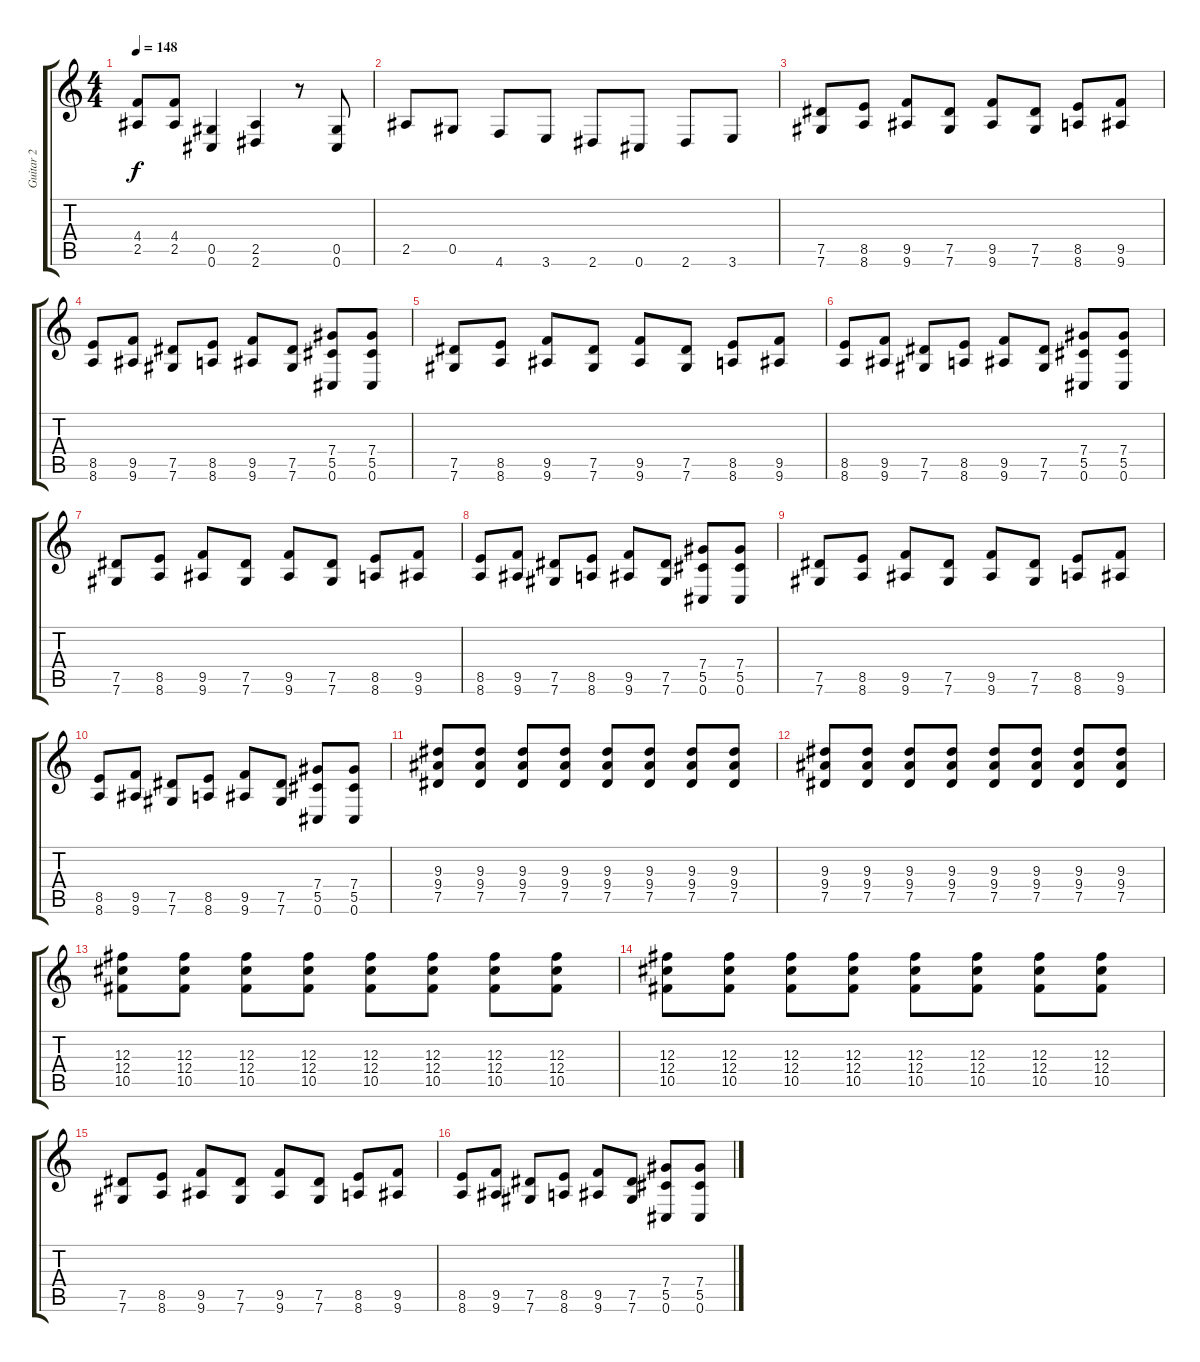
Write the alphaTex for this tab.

\track ("Guitar 2" "Guitar 2") {instrument distortionguitar}
\staff {score tabs}
\tuning (Eb4 Bb3 Gb3 Db3 Ab2 Db2) {hide}
\ts (4 4)
\tempo 148
\clef g2
\ks c
(4.4 2.5).8{dy f} (4.4 2.5).8 (0.5 0.6).4 (2.5 2.6).4 r.8 (0.5 0.6).8 |
2.5.8 0.5.8 4.6.8 3.6.8 2.6.8 0.6.8 2.6.8 3.6.8 |
(7.5 7.6).8 (8.5 8.6).8 (9.5 9.6).8 (7.5 7.6).8 (9.5 9.6).8 (7.5 7.6).8 (8.5 8.6).8 (9.5 9.6).8 |
(8.5 8.6).8 (9.5 9.6).8 (7.5 7.6).8 (8.5 8.6).8 (9.5 9.6).8 (7.5 7.6).8 (7.4 5.5 0.6).8 (7.4 5.5 0.6).8 |
(7.5 7.6).8 (8.5 8.6).8 (9.5 9.6).8 (7.5 7.6).8 (9.5 9.6).8 (7.5 7.6).8 (8.5 8.6).8 (9.5 9.6).8 |
(8.5 8.6).8 (9.5 9.6).8 (7.5 7.6).8 (8.5 8.6).8 (9.5 9.6).8 (7.5 7.6).8 (7.4 5.5 0.6).8 (7.4 5.5 0.6).8 |
(7.5 7.6).8 (8.5 8.6).8 (9.5 9.6).8 (7.5 7.6).8 (9.5 9.6).8 (7.5 7.6).8 (8.5 8.6).8 (9.5 9.6).8 |
(8.5 8.6).8 (9.5 9.6).8 (7.5 7.6).8 (8.5 8.6).8 (9.5 9.6).8 (7.5 7.6).8 (7.4 5.5 0.6).8 (7.4 5.5 0.6).8 |
(7.5 7.6).8 (8.5 8.6).8 (9.5 9.6).8 (7.5 7.6).8 (9.5 9.6).8 (7.5 7.6).8 (8.5 8.6).8 (9.5 9.6).8 |
(8.5 8.6).8 (9.5 9.6).8 (7.5 7.6).8 (8.5 8.6).8 (9.5 9.6).8 (7.5 7.6).8 (7.4 5.5 0.6).8 (7.4 5.5 0.6).8 |
(9.3 9.4 7.5).8 (9.3 9.4 7.5).8 (9.3 9.4 7.5).8 (9.3 9.4 7.5).8 (9.3 9.4 7.5).8 (9.3 9.4 7.5).8 (9.3 9.4 7.5).8 (9.3 9.4 7.5).8 |
(9.3 9.4 7.5).8 (9.3 9.4 7.5).8 (9.3 9.4 7.5).8 (9.3 9.4 7.5).8 (9.3 9.4 7.5).8 (9.3 9.4 7.5).8 (9.3 9.4 7.5).8 (9.3 9.4 7.5).8 |
(12.3 12.4 10.5).8 (12.3 12.4 10.5).8 (12.3 12.4 10.5).8 (12.3 12.4 10.5).8 (12.3 12.4 10.5).8 (12.3 12.4 10.5).8 (12.3 12.4 10.5).8 (12.3 12.4 10.5).8 |
(12.3 12.4 10.5).8 (12.3 12.4 10.5).8 (12.3 12.4 10.5).8 (12.3 12.4 10.5).8 (12.3 12.4 10.5).8 (12.3 12.4 10.5).8 (12.3 12.4 10.5).8 (12.3 12.4 10.5).8 |
(7.5 7.6).8 (8.5 8.6).8 (9.5 9.6).8 (7.5 7.6).8 (9.5 9.6).8 (7.5 7.6).8 (8.5 8.6).8 (9.5 9.6).8 |
(8.5 8.6).8 (9.5 9.6).8 (7.5 7.6).8 (8.5 8.6).8 (9.5 9.6).8 (7.5 7.6).8 (7.4 5.5 0.6).8 (7.4 5.5 0.6).8
